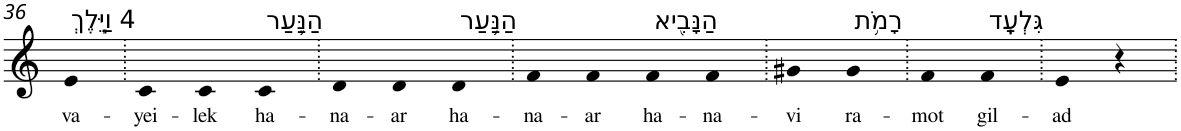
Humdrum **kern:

**kern	**text
*part1	*part1
*staff1	*staff1
*I"Piano	*
*I'Pno	*
!!LO:PB:g=z
*clefG2	*
*k[]	*
=36	=36
!LO:TX:a:t=4 וַיֵּ֧לֶךְ	!
!	!LO:LY:b
4e	va-
=37.	=37.
!	!LO:LY:b
4c	-yei-
!	!LO:LY:b
4c	-lek
!LO:TX:a:t=הַנַּ֛עַר	!
!	!LO:LY:b
4c	ha-
=38.	=38.
!	!LO:LY:b
4d	-na-
!	!LO:LY:b
4d	-ar
!LO:TX:a:t=הַנַּ֥עַר	!
!	!LO:LY:b
4d	ha-
=39.	=39.
!	!LO:LY:b
4f	-na-
!	!LO:LY:b
4f	-ar
!LO:TX:a:t=הַנָּבִ֖יא	!
!	!LO:LY:b
4f	ha-
!	!LO:LY:b
4f	-na-
=40.	=40.
!	!LO:LY:b
4g#X	-vi
!LO:TX:a:t=רָמֹ֥ת	!
!	!LO:LY:b
4g#	ra-
=41.	=41.
!	!LO:LY:b
4f	-mot
!LO:TX:a:t=גִּלְעָֽד	!
!	!LO:LY:b
4f	gil-
=42.	=42.
!	!LO:LY:b
4e	-ad
4r	.
=.	=.
*-	*-
